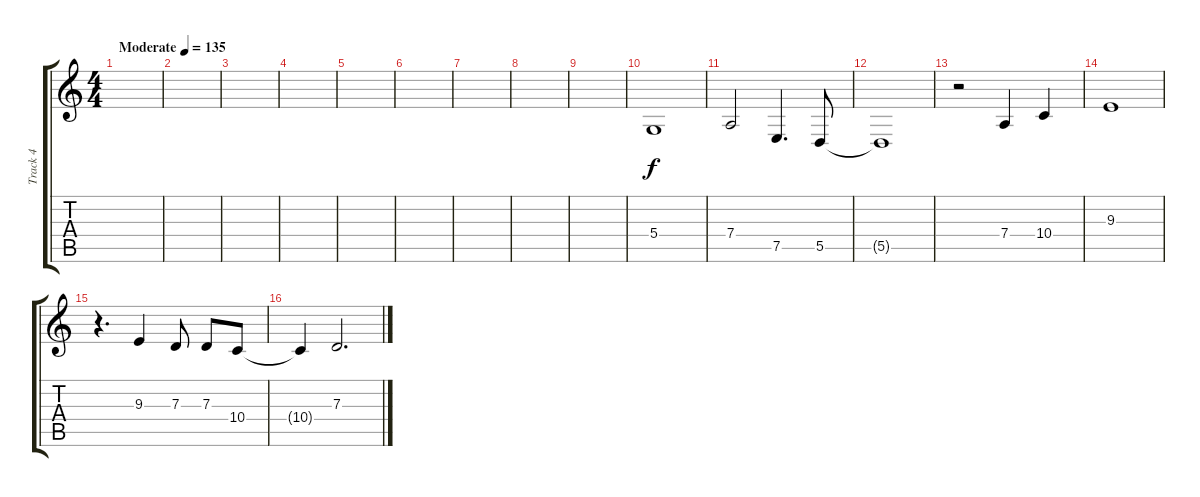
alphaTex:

\track ("Track 4" "Track 4") {instrument flute}
\staff {score tabs}
\tuning (E4 B3 G3 D3 A2 E2) {hide}
\ts (4 4)
\tempo (135 "Moderate")
\clef g2
\ks c
|
|
|
|
|
|
|
|
|
5.4.1 |
7.4.2 7.5.4{d} 5.5.8 |
5.5{t}.1 |
r.2 7.4.4 10.4.4 |
9.3.1 |
r.4{d} 9.3.4 7.3.8 7.3.8 10.4.8 |
10.4{t}.4 7.3.2{d}
